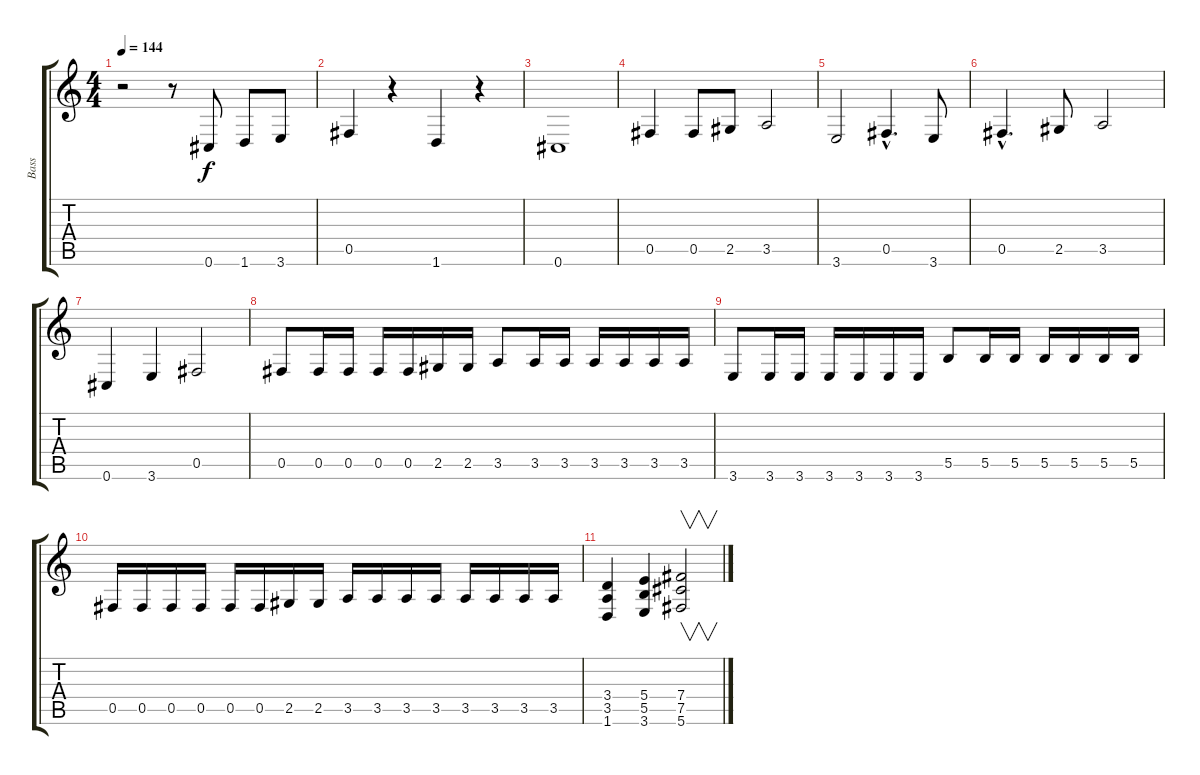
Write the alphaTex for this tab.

\track ("Bass" "Bass") {instrument electricbasspick}
\staff {score tabs}
\tuning (Db4 Ab3 E3 B2 Gb2 Db2) {hide}
\ts (4 4)
\tempo 144
\clef g2
\ks c
r.2{dy f} r.8 0.6.8 1.6.8 3.6.8 |
0.5.4 r.4 1.6.4 r.4 |
0.6.1 |
0.5.4 0.5.8 2.5.8 3.5.2 |
3.6.2 0.5{hac}.4{d} 3.6.8 |
0.5{hac}.4{d} 2.5.8 3.5.2 |
0.6.4 3.6.4 0.5.2 |
0.5.8 0.5.16 0.5.16 0.5.16 0.5.16 2.5.16 2.5.16 3.5.8 3.5.16 3.5.16 3.5.16 3.5.16 3.5.16 3.5.16 |
3.6.8 3.6.16 3.6.16 3.6.16 3.6.16 3.6.16 3.6.16 5.5.8 5.5.16 5.5.16 5.5.16 5.5.16 5.5.16 5.5.16 |
0.5.16 0.5.16 0.5.16 0.5.16 0.5.16 0.5.16 2.5.16 2.5.16 3.5.16 3.5.16 3.5.16 3.5.16 3.5.16 3.5.16 3.5.16 3.5.16 |
(3.4 3.5 1.6).4 (5.4 5.5 3.6).4 (7.4 7.5 5.6).2{v}
